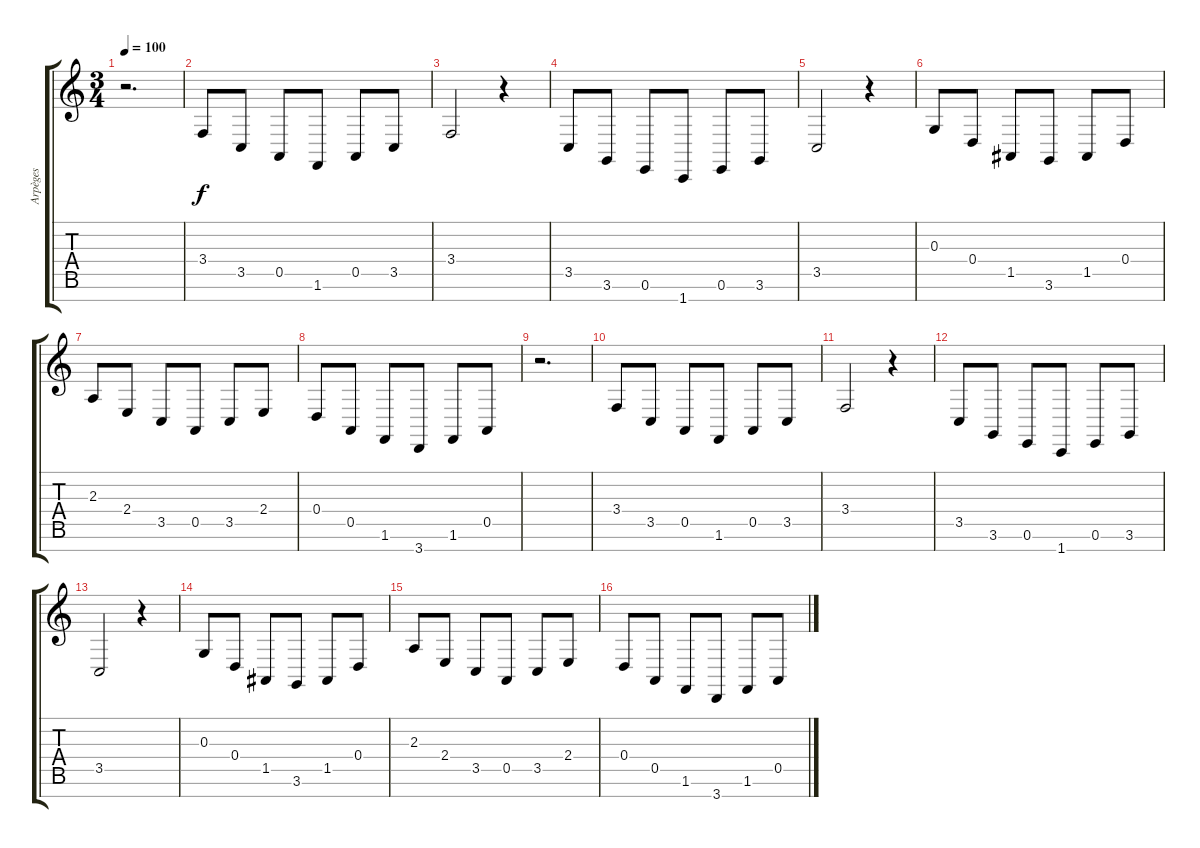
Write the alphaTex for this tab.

\track ("Arpèges" "Arpèges") {instrument accordion}
\staff {score tabs}
\tuning (E4 B3 G3 D3 A2 E2 B1) {hide}
\ts (3 4)
\tempo 100
\clef g2
\ks c
r.2{d dy f instrument accordion} |
3.4.8 3.5.8 0.5.8 1.6.8 0.5.8 3.5.8 |
3.4.2 r.4 |
3.5.8 3.6.8 0.6.8 1.7.8 0.6.8 3.6.8 |
3.5.2 r.4 |
0.3.8 0.4.8 1.5.8 3.6.8 1.5.8 0.4.8 |
2.3.8 2.4.8 3.5.8 0.5.8 3.5.8 2.4.8 |
0.4.8 0.5.8 1.6.8 3.7.8 1.6.8 0.5.8 |
r.2{d} |
3.4.8 3.5.8 0.5.8 1.6.8 0.5.8 3.5.8 |
3.4.2 r.4 |
3.5.8 3.6.8 0.6.8 1.7.8 0.6.8 3.6.8 |
3.5.2 r.4 |
0.3.8 0.4.8 1.5.8 3.6.8 1.5.8 0.4.8 |
2.3.8 2.4.8 3.5.8 0.5.8 3.5.8 2.4.8 |
0.4.8 0.5.8 1.6.8 3.7.8 1.6.8 0.5.8
